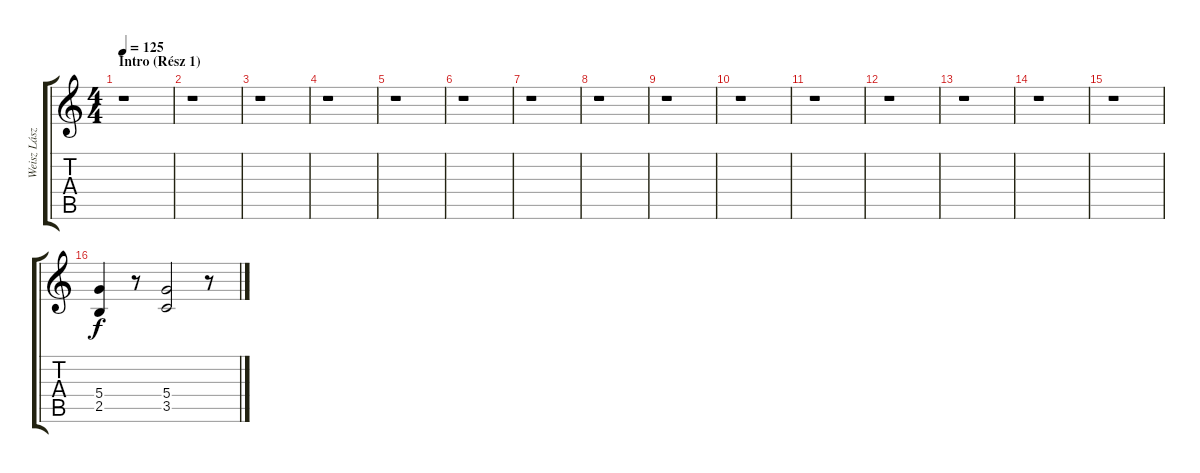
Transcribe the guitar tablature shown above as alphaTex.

\track ("Weisz László - Gitár" "Weisz Lász") {instrument distortionguitar}
\staff {score tabs}
\tuning (E4 B3 G3 D3 A2 E2) {hide}
\ts (4 4)
\section ("" "Intro (Rész 1)")
\tempo 125
\clef g2
\ks c
r.1{dy f instrument distortionguitar} |
r.1 |
r.1 |
r.1 |
r.1 |
r.1 |
r.1 |
r.1 |
r.1 |
r.1 |
r.1 |
r.1 |
r.1 |
r.1 |
r.1 |
(5.4 2.5).4 r.8 (5.4 3.5).2 r.8
